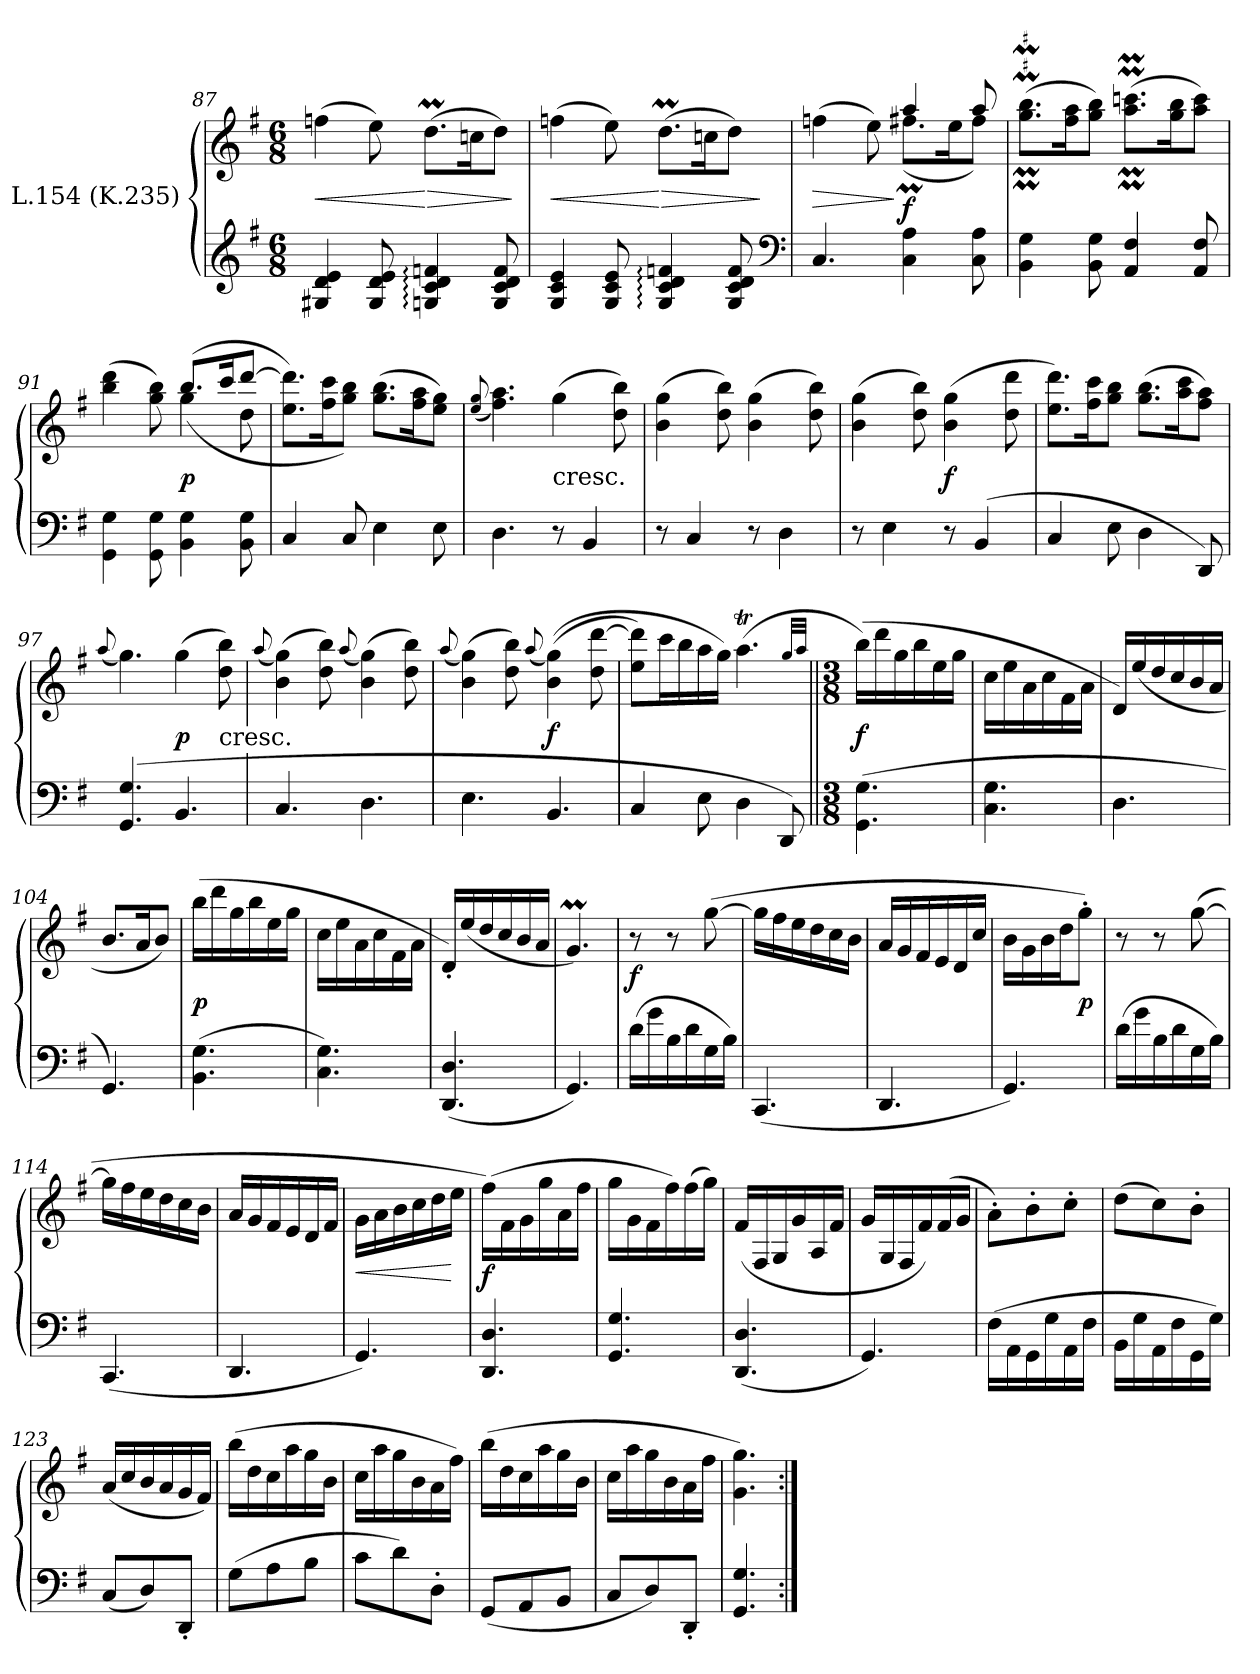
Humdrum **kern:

**kern	**kern	**dynam
*part1	*part1	*part1
*staff2	*staff1	*staff1/2
*I"L.154 (K.235)	*	*
*clefG2	*clefG2	*
*k[f#]	*k[f#]	*
*G:	*G:	*
*M6/8	*M6/8	*
=87	=87	=87
4G#X 4d 4e	(4ffn	<
8G# 8d 8e	8ee)	.
4Gn: 4c: 4d: 4fn:	(8.ddML	[ >
.	16ccnK	.
8G 8c 8d 8f	8ddJ)	.
.	.	]
=88	=88	=88
4G 4c 4e	(4ffn	<
8G 8c 8e	8ee)	.
4G: 4c: 4d: 4fn:	(8.ddML	[ >
.	16ccnK	.
8G 8c 8d 8f	8ddJ)	.
*clefF4	*	*
.	.	]
=89	=89	=89
*	*^	*
4.C	4.ryy	(4ffn	>
.	.	8ee)	.
4C 4A	4aa	(8.ff#XmL	] f
.	.	16eeK	.
8C 8A	8aa	8ff#J)	.
*	*v	*v	*
=90	=90	=90
4BB 4G	(8.ggM 8.bbML	.
.	16ff# 16aaK	.
8BB 8G	8gg 8bbJ)	.
4AA 4F#	(8.aaM 8.cccML	.
.	16gg 16bbK	.
8AA 8F#	8aa 8cccJ)	.
!!LO:LB:g=z
=91	=91	=91
*	*^	*
4GG\ 4G\	4.ryy	(4bb 4ddd	.
8GG\ 8G\	.	8gg 8bb)	.
4BB 4G	(8.bbL	(4gg	p
.	16cccK	.	.
8BB 8G	[8dddJ	8dd	.
*	*v	*v	*
=92	=92	=92
4C	8.ee 8.ddd]L)	.
.	16ff# 16cccK	.
8C	8gg 8bbJ)	.
4E	(8.gg 8.bbL	.
.	16ff# 16aaK	.
8E	8ee 8ggJ)	.
=93	=93	=93
.	(<8qqee/ 8qqgg/	.
4.D	4.ff# 4.aa)	.
!	!LO:TX:c:t=cresc.	!
8r	(4gg	.
4BB	.	.
.	8dd 8bb)	.
=94	=94	=94
8r	(4b 4gg	.
4C	.	.
.	8dd 8bb)	.
8r	(4b 4gg	.
4D	.	.
.	8dd 8bb)	.
=95	=95	=95
8r	(4b 4gg	.
4E	.	.
.	8dd 8bb)	.
8r	(4b 4gg	f
(4BB	.	.
.	8dd 8ddd	.
!!LO:LB:g=z
=96	=96	=96
4C	8.ee 8.dddL)	.
.	16ff# 16cccK	.
8E	8gg 8bbJ	.
4D	(8.gg 8.bbL	.
.	16aa 16cccK	.
8DD)	8ff# 8aaJ)	.
=97	=97	=97
.	(8qqaa	.
(<4.GG 4.G	4.gg)	.
4.BB	(4gg	p
!	!LO:TX:c:t=cresc.	!
.	8dd 8bb)	.
=98	=98	=98
.	(<8qqaa	.
4.C	(4b 4gg)	.
.	8dd 8bb)	.
.	(<8qqaa	.
4.D	(4b 4gg)	.
.	8dd 8bb)	.
=99	=99	=99
.	(<8qqaa	.
4.E	(4b 4gg)	.
.	8dd 8bb)	.
.	(<8qqaa	.
4.BB	(<(4b 4gg)	f
.	8dd [8ddd	.
=100	=100	=100
4C	8ee 8ddd]L)	.
.	16cccL	.
.	16bb	.
8E	16aa	.
.	16ggJJ)	.
4D	(4.aaT	.
8DD)	.	.
.	32qqggLLL	.
.	32qqaaJJJ	.
!!LO:LB:g=z
=101||	=101||	=101||
*M3/8	*M3/8	*
*	*MM150	*
(<4.GG\ 4.G\	(16bbLL)	f
.	16ddd	.
.	16gg	.
.	16bb	.
.	16ee	.
.	16ggJJ	.
=102	=102	=102
4.C 4.G	16ccLL	.
.	16ee	.
.	16a	.
.	16cc	.
.	16f#	.
.	16aJJ	.
=103	=103	=103
4.D	16dLL)	.
.	(16ee	.
.	16dd	.
.	16cc	.
.	16b	.
.	16aJJ	.
=104	=104	=104
4.GG)	8.bL	.
.	16aK	.
.	8bJ)	.
=105	=105	=105
(<4.BB 4.G	(16bbLL	p
.	16ddd	.
.	16gg	.
.	16bb	.
.	16ee	.
.	16ggJJ	.
!!LO:LB:g=z
=106	=106	=106
4.C 4.G)	16ccLL	.
.	16ee	.
.	16a	.
.	16cc	.
.	16f#	.
.	16aJJ	.
=107	=107	=107
(4.DD 4.D	16d'LL)	.
.	(16ee	.
.	16dd	.
.	16cc	.
.	16b	.
.	16aJJ	.
=108	=108	=108
4.GG)	4.gM)	.
=109	=109	=109
(16dLL	8r	f
16g	.	.
16B	8r	.
16d	.	.
16G	([8gg	.
16BJJ)	.	.
=110	=110	=110
(4.CC	16ggLL]	.
.	16ff#	.
.	16ee	.
.	16dd	.
.	16cc	.
.	16bJJ	.
=111	=111	=111
4.DD	16aLL	.
.	16g	.
.	16f#	.
.	16e	.
.	16d	.
.	16ccJJ	.
!!LO:LB:g=z
=112	=112	=112
4.GG)	16bLL	.
.	16g	.
.	16b	.
.	16ddJ	.
.	8gg'J)	p
=113	=113	=113
(16dLL	8r	.
16g	.	.
16B	8r	.
16d	.	.
16G	([8gg	.
16BJJ)	.	.
=114	=114	=114
(4.CC	16ggLL]	.
.	16ff#	.
.	16ee	.
.	16dd	.
.	16cc	.
.	16bJJ	.
=115	=115	=115
4.DD	16aLL	.
.	16g	.
.	16f#	.
.	16e	.
.	16d	.
.	16f#JJ	.
=116	=116	=116
4.GG)	16gLL	<
.	16a	.
.	16b	.
.	16cc	.
.	16dd	.
.	16eeJJ	[
=117	=117	=117
4.DD 4.D	(16ff#LL)	f
.	16f#	.
.	16g	.
.	16gg	.
.	16a	.
.	16ff#JJ	.
!!LO:LB:g=z
=118	=118	=118
4.GG 4.G	16ggLL	.
.	16g	.
.	16f#	.
.	16ff#)	.
.	(16ff#	.
.	16ggJJ)	.
=119	=119	=119
(4.DD 4.D	(16f#LL	.
.	16F#	.
.	16G	.
.	16g	.
.	16A	.
.	16f#JJ	.
=120	=120	=120
4.GG)	16gLL	.
.	16G	.
.	16F#	.
.	16f#)	.
.	(<16f#	.
.	16gJJ	.
=121	=121	=121
(16F#\LL	8a'L)	.
16AA\	.	.
16GG\	8b'	.
16G\	.	.
16AA\	8cc'J	.
16F#\JJ	.	.
=122	=122	=122
16BB\LL	(8ddL	.
16G\	.	.
16AA\	8cc)	.
16F#\	.	.
16GG\	8b'J	.
16G\JJ)	.	.
=123	=123	=123
(8CL	(16aLL	.
.	16cc	.
8D)	16b	.
.	16a	.
8DD'J	16g	.
.	16f#JJ)	.
!!LO:LB:g=z
=124	=124	=124
(8GL	(16bbLL	.
.	16dd	.
8A	16cc	.
.	16aa	.
8BJ	16gg	.
.	16bJJ	.
=125	=125	=125
8cL	16ccLL	.
.	16aa	.
8d)	16gg	.
.	16b	.
8D'J	16a	.
.	16ff#JJ)	.
=126	=126	=126
(8GGL	(16bbLL	.
.	16dd	.
8AA	16cc	.
.	16aa	.
8BBJ	16gg	.
.	16bJJ	.
=127	=127	=127
8CL	16ccLL	.
.	16aa	.
8D)	16gg	.
.	16b	.
8DD'J	16a	.
.	16ff#JJ	.
=128	=128	=128
4.GG 4.G	4.g 4.gg)	.
=:|!	=:|!	=:|!
*-	*-	*-
